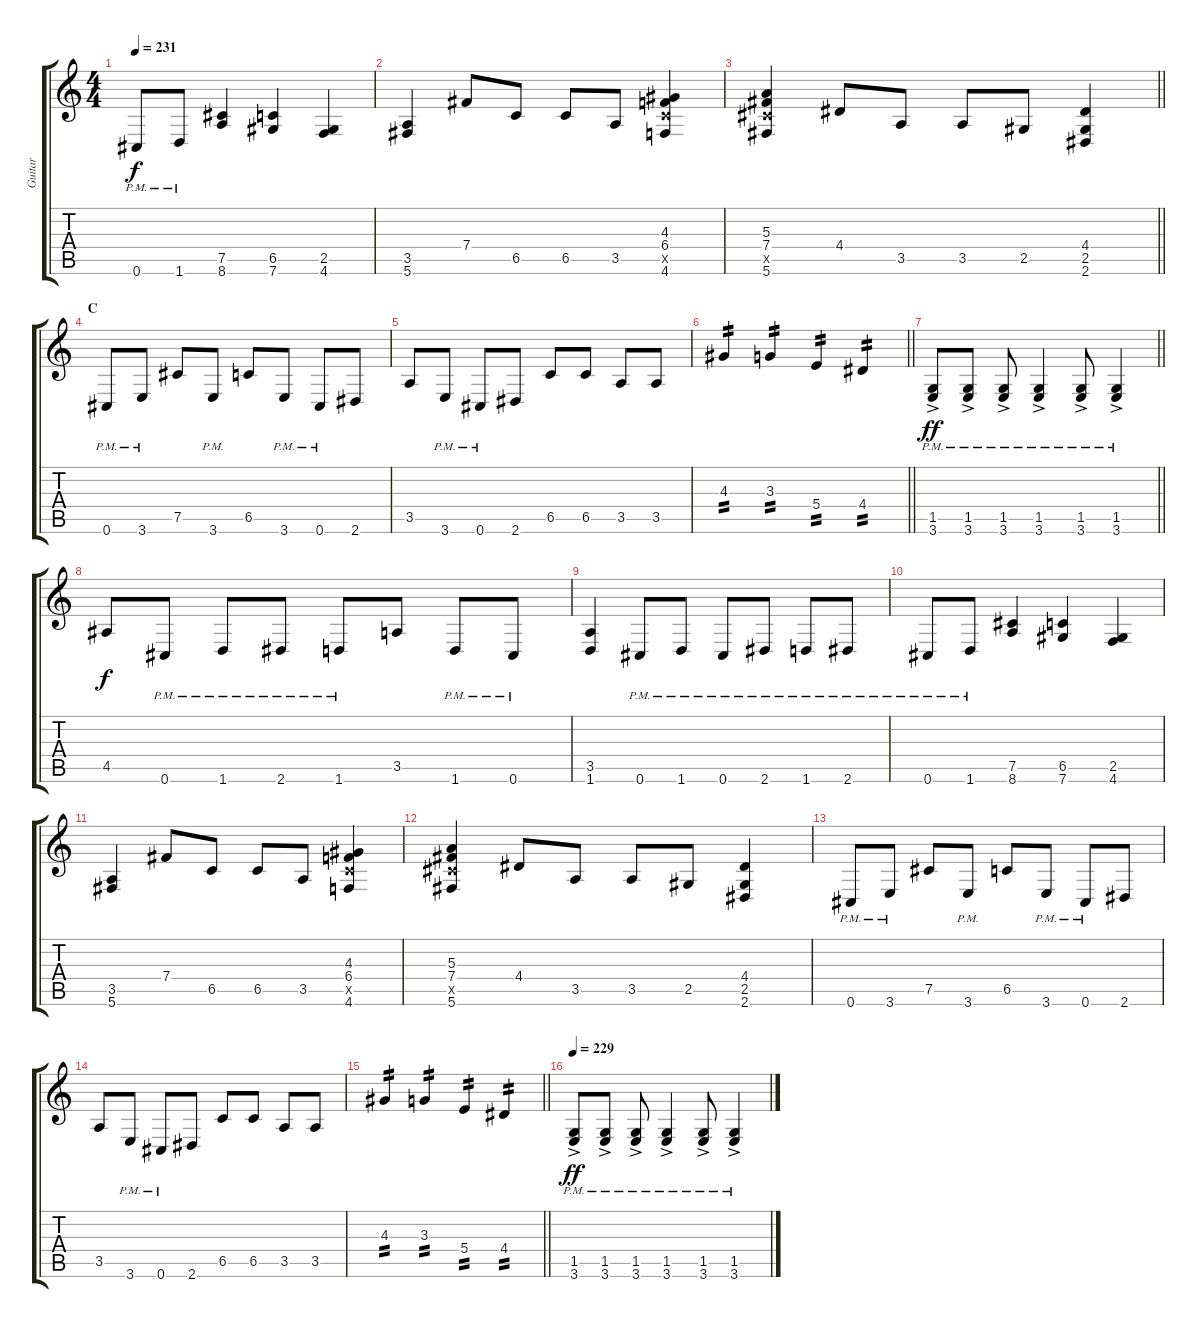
\track ("Guitar" "Guitar") {instrument distortionguitar}
\staff {score tabs}
\tuning (Db4 Ab3 E3 B2 Gb2 Db2) {hide}
\ts (4 4)
\tempo 231
\clef g2
\ks c
0.6{pm}.8{dy f} 1.6{pm}.8 (7.5 8.6).4 (6.5 7.6).4 (2.5 4.6).4 |
(3.5 5.6).4 7.4.8 6.5.8 6.5.8 3.5.8 (4.3 6.4 6.5{x} 4.6).4 |
\barLineRight lightlight
(5.3 7.4 7.5{x} 5.6).4 4.4.8 3.5.8 3.5.8 2.5.8 (4.4 2.5 2.6).4 |
\section ("" "C")
0.6{pm}.8 3.6{pm}.8 7.5.8 3.6{pm}.8 6.5.8 3.6{pm}.8 0.6{pm}.8 2.6.8 |
3.5.8 3.6{pm}.8 0.6{pm}.8 2.6.8 6.5.8 6.5.8 3.5.8 3.5.8 |
\barLineRight lightlight
4.3.4{tp 2} 3.3.4{tp 2} 5.4.4{tp 2} 4.4.4{tp 2} |
\section ("" "")
\barLineRight lightlight
(1.5{ac pm} 3.6{ac pm}).8{dy ff} (1.5{ac pm} 3.6{ac pm}).8 (1.5{ac pm} 3.6{ac pm}).8 (1.5{ac pm} 3.6{ac pm}).4 (1.5{ac pm} 3.6{ac pm}).8 (1.5{ac pm} 3.6{ac pm}).4 |
\section ("" "")
4.5.8{dy f} 0.6{pm}.8 1.6{pm}.8 2.6{pm}.8 1.6{pm}.8 3.5.8 1.6{pm}.8 0.6{pm}.8 |
(3.5 1.6).4 0.6{pm}.8 1.6{pm}.8 0.6{pm}.8 2.6{pm}.8 1.6{pm}.8 2.6{pm}.8 |
0.6{pm}.8 1.6{pm}.8 (7.5 8.6).4 (6.5 7.6).4 (2.5 4.6).4 |
(3.5 5.6).4 7.4.8 6.5.8 6.5.8 3.5.8 (4.3 6.4 6.5{x} 4.6).4 |
(5.3 7.4 7.5{x} 5.6).4 4.4.8 3.5.8 3.5.8 2.5.8 (4.4 2.5 2.6).4 |
0.6{pm}.8 3.6{pm}.8 7.5.8 3.6{pm}.8 6.5.8 3.6{pm}.8 0.6{pm}.8 2.6.8 |
3.5.8 3.6{pm}.8 0.6{pm}.8 2.6.8 6.5.8 6.5.8 3.5.8 3.5.8 |
\barLineRight lightlight
4.3.4{tp 2} 3.3.4{tp 2} 5.4.4{tp 2} 4.4.4{tp 2} |
\section ("" "")
\tempo 229
(1.5{ac pm} 3.6{ac pm}).8{dy ff} (1.5{ac pm} 3.6{ac pm}).8 (1.5{ac pm} 3.6{ac pm}).8 (1.5{ac pm} 3.6{ac pm}).4 (1.5{ac pm} 3.6{ac pm}).8 (1.5{ac pm} 3.6{ac pm}).4
